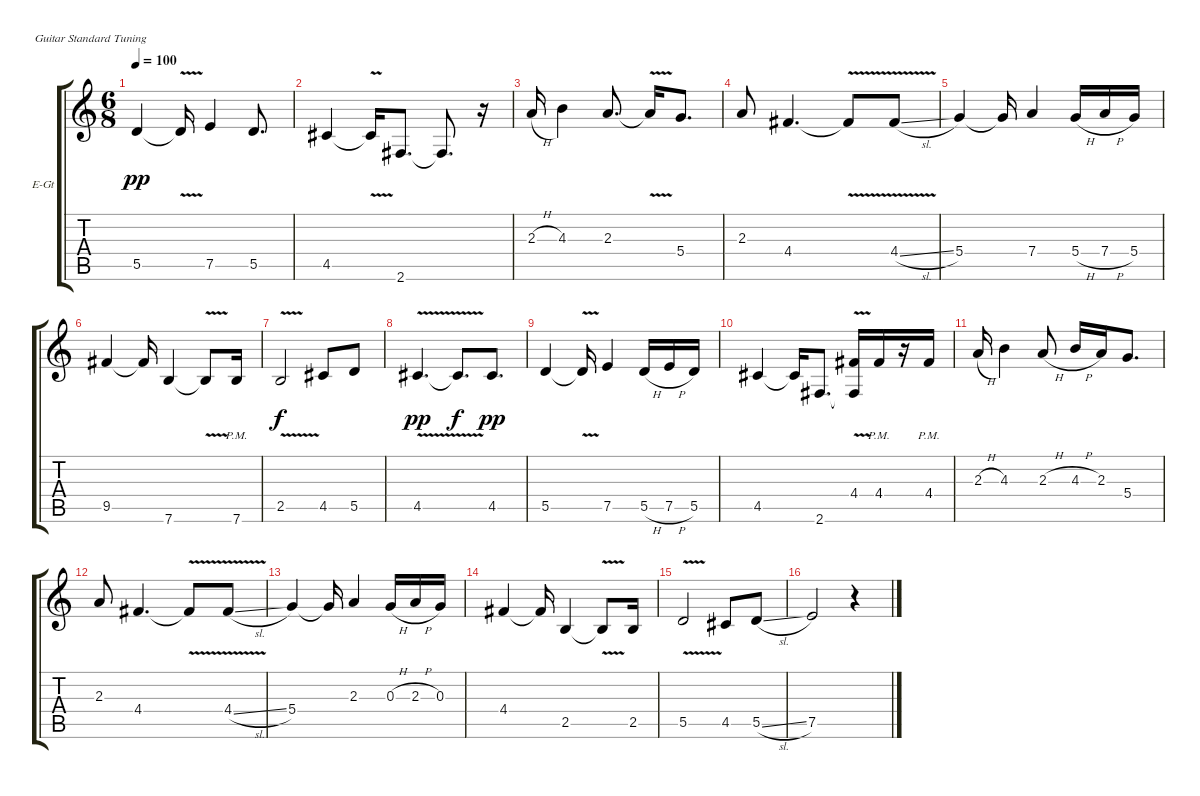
\defaultSystemsLayout 4
\bracketExtendMode groupsimilarinstruments
\firstSystemTrackNameOrientation horizontal
\otherSystemsTrackNameOrientation horizontal
\track ("Extra Guitar" "E-Gt") {instrument distortionguitar}
\staff {score tabs}
\tuning (E4 B3 G3 D3 A2 E2)
\ts (6 8)
\tempo 100
\clef g2
\ks c
5.5.4{dy pp} 5.5{v t}.16 7.5.4 5.5.8{d} |
4.5.4 4.5{v t}.16 2.6.8{d} 2.6{t}.8{d} r.16 |
2.3{h}.16 4.3.4 2.3.8{d} 2.3{v t}.16 5.4.8{d} |
2.3.8 4.4.4{d} 4.4{v t}.8 4.4{v sl}.8 |
5.4.4 5.4{t}.16 7.4.4 5.4{h}.16 7.4{h}.16 5.4.16 |
9.5.4 9.5{t}.16 7.6.4 7.6{v t}.8 7.6{pm}.16 |
2.5{v}.2{dy f} 4.5.8 5.5.8 |
4.5{v}.4{d dy pp} 4.5{v t}.8{d dy f} 4.5.8{d dy pp} |
5.5.4 5.5{v t}.16 7.5.4 5.5{h}.16 7.5{h}.16 5.5.16 |
4.5.4 4.5{t}.16 2.6.8{d} (4.4{v} 2.6{t}).16 4.4{pm}.16 r.16 4.4{pm}.16 |
2.3{h}.16 4.3.4 2.3{h}.8 4.3{h}.16 2.3.16 5.4.8{d} |
2.3.8 4.4.4{d} 4.4{v t}.8 4.4{v sl}.8 |
5.4.4 5.4{t}.16 2.3.4 0.3{h}.16 2.3{h}.16 0.3.16 |
4.4.4 4.4{t}.16 2.5.4 2.5{v t}.8 2.5.16 |
5.5{v}.2 4.5.8 5.5{sl}.8 |
7.5.2 r.4
